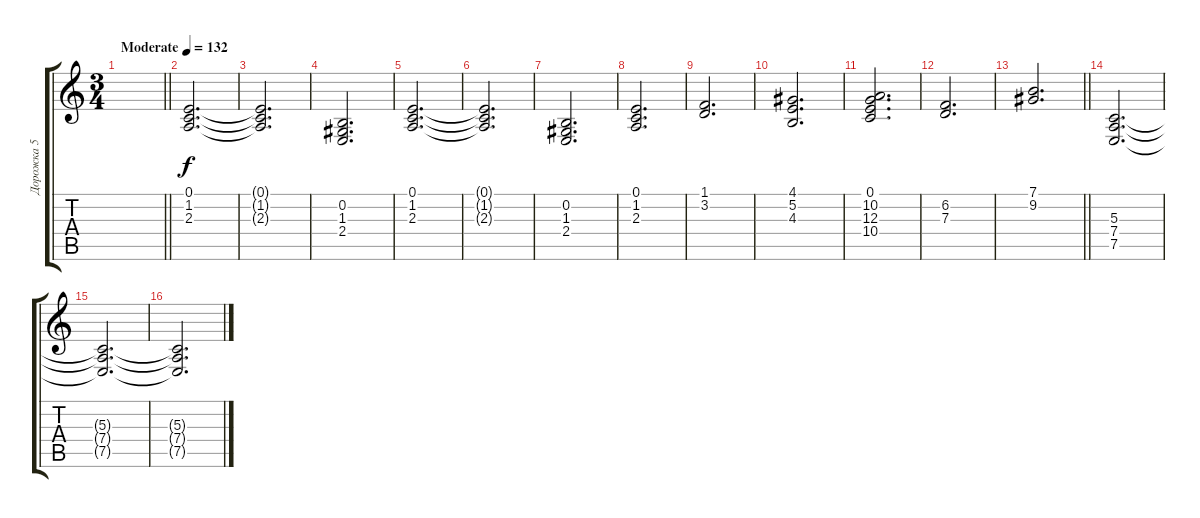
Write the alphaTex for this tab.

\track ("Дорожка 5" "Дорожка 5") {instrument pad8sweep}
\staff {score tabs}
\tuning (E4 B3 G3 D3 A2 E2) {hide}
\ts (3 4)
\tempo (132 "Moderate")
\clef g2
\barLineRight lightlight
\ks c
|
\section ("" "")
(0.1 1.2 2.3).2{d} |
(0.1{t} 1.2{t} 2.3{t}).2{d} |
(0.2 1.3 2.4).2{d} |
(0.1 1.2 2.3).2{d} |
(0.1{t} 1.2{t} 2.3{t}).2{d} |
(0.2 1.3 2.4).2{d} |
(0.1 1.2 2.3).2{d} |
(1.1 3.2).2{d} |
(4.1 5.2 4.3).2{d} |
(0.1 10.2 12.3 10.4).2{d} |
(6.2 7.3).2{d} |
\barLineRight lightlight
(7.1 9.2).2{d} |
\section ("" "")
(5.3 7.4 7.5).2{d} |
(5.3{t} 7.4{t} 7.5{t}).2{d} |
(5.3{t} 7.4{t} 7.5{t}).2{d}
